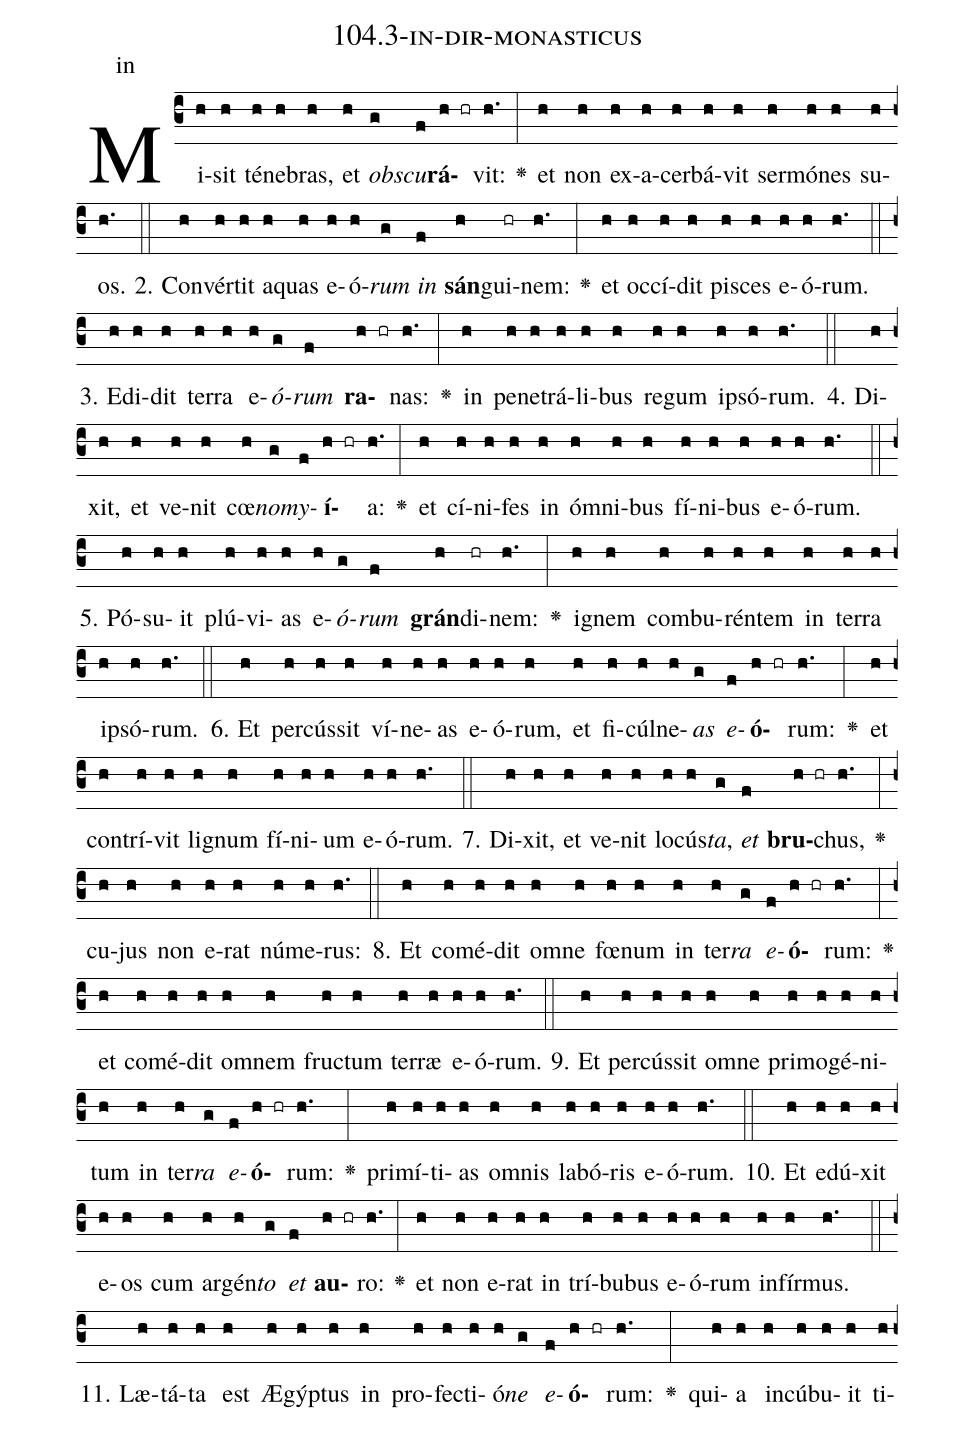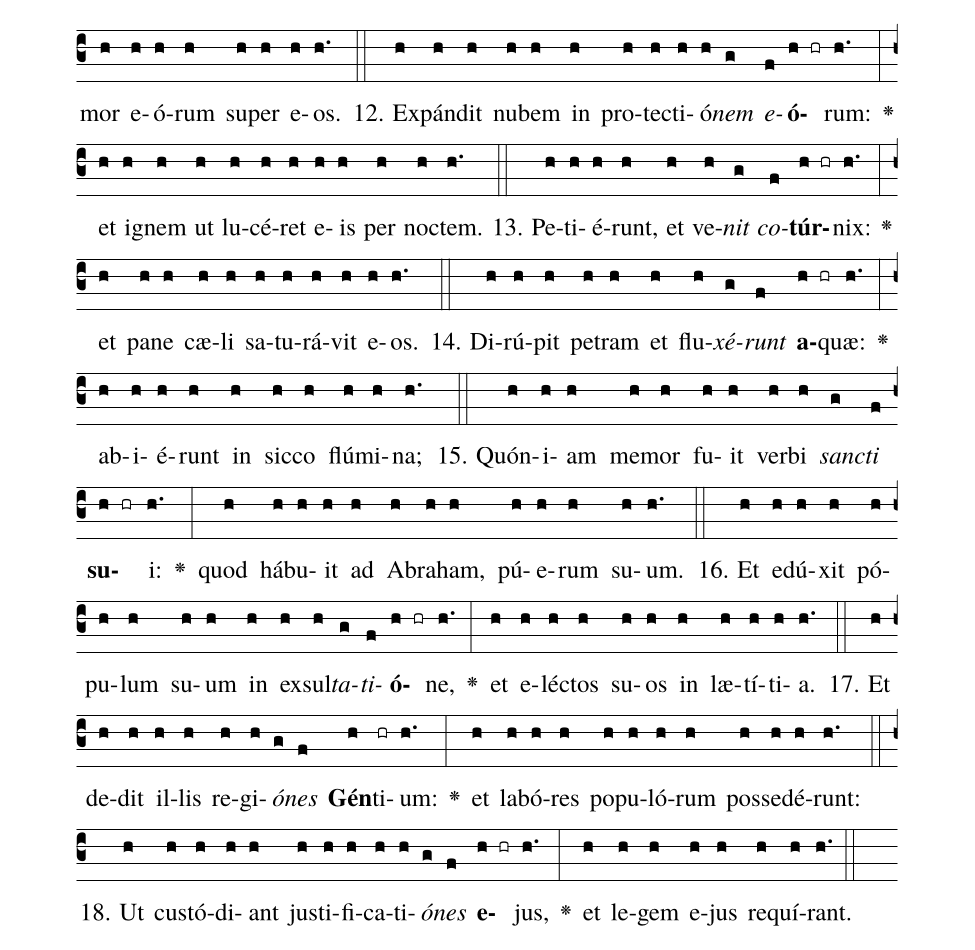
name: 104.3-in-dir-monasticus;
annotation: in;
%%
(c3)Mi(h)sit(h) té(h)ne(h)bras,(h) et(h) <i>obs</i>(g)<i>cu</i>(f)<b>rá</b>(h hr)vit:(h.) <v>\greheightstar</v>(:) et(h) non(h) ex(h)a(h)cer(h)bá(h)vit(h) ser(h)mó(h)nes(h) su(h)os.(h.) (::)
2. Con(h)vér(h)tit(h) a(h)quas(h) e(h)ó(h)<i>rum</i>(g) <i>in</i>(f) <b>sán</b>(h)gui(hr)nem:(h.) <v>\greheightstar</v>(:) et(h) oc(h)cí(h)dit(h) pi(h)sces(h) e(h)ó(h)rum.(h.) (::)
3. E(h)di(h)dit(h) ter(h)ra(h) e(h)<i>ó</i>(g)<i>rum</i>(f) <b>ra</b>(h hr)nas:(h.) <v>\greheightstar</v>(:) in(h) pe(h)ne(h)trá(h)li(h)bus(h) re(h)gum(h) ip(h)só(h)rum.(h.) (::)
4. Di(h)xit,(h) et(h) ve(h)nit(h) cœ(h)<i>no</i>(g)<i>my</i>(f)<b>í</b>(h hr)a:(h.) <v>\greheightstar</v>(:) et(h) cí(h)ni(h)fes(h) in(h) óm(h)ni(h)bus(h) fí(h)ni(h)bus(h) e(h)ó(h)rum.(h.) (::)
5. Pó(h)su(h)it(h) plú(h)vi(h)as(h) e(h)<i>ó</i>(g)<i>rum</i>(f) <b>grán</b>(h)di(hr)nem:(h.) <v>\greheightstar</v>(:) i(h)gnem(h) com(h)bu(h)rén(h)tem(h) in(h) ter(h)ra(h) ip(h)só(h)rum.(h.) (::)
6. Et(h) per(h)cús(h)sit(h) ví(h)ne(h)as(h) e(h)ó(h)rum,(h) et(h) fi(h)cúl(h)ne(h)<i>as</i>(g) <i>e</i>(f)<b>ó</b>(h hr)rum:(h.) <v>\greheightstar</v>(:) et(h) con(h)trí(h)vit(h) li(h)gnum(h) fí(h)ni(h)um(h) e(h)ó(h)rum.(h.) (::)
7. Di(h)xit,(h) et(h) ve(h)nit(h) lo(h)cús(h)<i>ta</i>,(g) <i>et</i>(f) <b>bru</b>(h hr)chus,(h.) <v>\greheightstar</v>(:) cu(h)jus(h) non(h) e(h)rat(h) nú(h)me(h)rus:(h.) (::)
8. Et(h) com(h)é(h)dit(h) om(h)ne(h) fœ(h)num(h) in(h) ter(h)<i>ra</i>(g) <i>e</i>(f)<b>ó</b>(h hr)rum:(h.) <v>\greheightstar</v>(:) et(h) com(h)é(h)dit(h) om(h)nem(h) fruc(h)tum(h) ter(h)ræ(h) e(h)ó(h)rum.(h.) (::)
9. Et(h) per(h)cús(h)sit(h) om(h)ne(h) pri(h)mo(h)gé(h)ni(h)tum(h) in(h) ter(h)<i>ra</i>(g) <i>e</i>(f)<b>ó</b>(h hr)rum:(h.) <v>\greheightstar</v>(:) pri(h)mí(h)ti(h)as(h) om(h)nis(h) la(h)bó(h)ris(h) e(h)ó(h)rum.(h.) (::)
10. Et(h) e(h)dú(h)xit(h) e(h)os(h) cum(h) ar(h)gén(h)<i>to</i>(g) <i>et</i>(f) <b>au</b>(h hr)ro:(h.) <v>\greheightstar</v>(:) et(h) non(h) e(h)rat(h) in(h) trí(h)bu(h)bus(h) e(h)ó(h)rum(h) in(h)fír(h)mus.(h.) (::)
11. Læ(h)tá(h)ta(h) est(h) Æ(h)gýp(h)tus(h) in(h) pro(h)fec(h)ti(h)ó(h)<i>ne</i>(g) <i>e</i>(f)<b>ó</b>(h hr)rum:(h.) <v>\greheightstar</v>(:) qui(h)a(h) in(h)cú(h)bu(h)it(h) ti(h)mor(h) e(h)ó(h)rum(h) su(h)per(h) e(h)os.(h.) (::)
12. Ex(h)pán(h)dit(h) nu(h)bem(h) in(h) pro(h)tec(h)ti(h)ó(h)<i>nem</i>(g) <i>e</i>(f)<b>ó</b>(h hr)rum:(h.) <v>\greheightstar</v>(:) et(h) i(h)gnem(h) ut(h) lu(h)cé(h)ret(h) e(h)is(h) per(h) noc(h)tem.(h.) (::)
13. Pe(h)ti(h)é(h)runt,(h) et(h) ve(h)<i>nit</i>(g) <i>co</i>(f)<b>túr</b>(h hr)nix:(h.) <v>\greheightstar</v>(:) et(h) pa(h)ne(h) cæ(h)li(h) sa(h)tu(h)rá(h)vit(h) e(h)os.(h.) (::)
14. Di(h)rú(h)pit(h) pe(h)tram(h) et(h) flu(h)<i>xé</i>(g)<i>runt</i>(f) <b>a</b>(h hr)quæ:(h.) <v>\greheightstar</v>(:) ab(h)i(h)é(h)runt(h) in(h) sic(h)co(h) flú(h)mi(h)na;(h.) (::)
15. Quón(h)i(h)am(h) me(h)mor(h) fu(h)it(h) ver(h)bi(h) <i>sanc</i>(g)<i>ti</i>(f) <b>su</b>(h hr)i:(h.) <v>\greheightstar</v>(:) quod(h) há(h)bu(h)it(h) ad(h) A(h)bra(h)ham,(h) pú(h)e(h)rum(h) su(h)um.(h.) (::)
16. Et(h) e(h)dú(h)xit(h) pó(h)pu(h)lum(h) su(h)um(h) in(h) ex(h)sul(h)<i>ta</i>(g)<i>ti</i>(f)<b>ó</b>(h hr)ne,(h.) <v>\greheightstar</v>(:) et(h) e(h)léc(h)tos(h) su(h)os(h) in(h) læ(h)tí(h)ti(h)a.(h.) (::)
17. Et(h) de(h)dit(h) il(h)lis(h) re(h)gi(h)<i>ó</i>(g)<i>nes</i>(f) <b>Gén</b>(h)ti(hr)um:(h.) <v>\greheightstar</v>(:) et(h) la(h)bó(h)res(h) po(h)pu(h)ló(h)rum(h) pos(h)se(h)dé(h)runt:(h.) (::)
18. Ut(h) cus(h)tó(h)di(h)ant(h) jus(h)ti(h)fi(h)ca(h)ti(h)<i>ó</i>(g)<i>nes</i>(f) <b>e</b>(h hr)jus,(h.) <v>\greheightstar</v>(:) et(h) le(h)gem(h) e(h)jus(h) re(h)quí(h)rant.(h.) (::)
